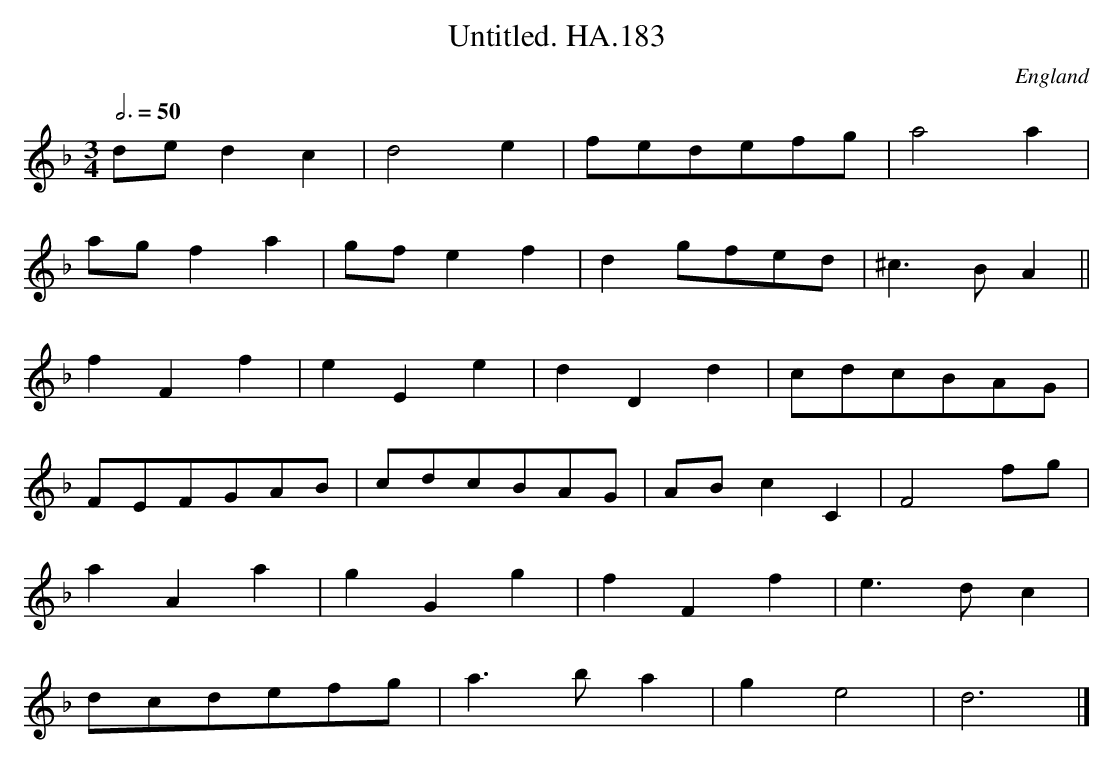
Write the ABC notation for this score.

X:1
T:Untitled. HA.183
M:3/4
L:1/8
Q:3/4=50
O:England
K:F major
ded2c2|d4e2|fedefg|a4a2|!
agf2a2|gfe2f2|d2gfed|^c3BA2||!
f2F2f2|e2E2e2|d2D2d2|cdcBAG|!
FEFGAB|cdcBAG|ABc2C2|F4fg|!
a2A2a2|g2G2g2|f2F2f2|e3dc2|!
dcdefg|a3ba2|g2e4|d6|]
